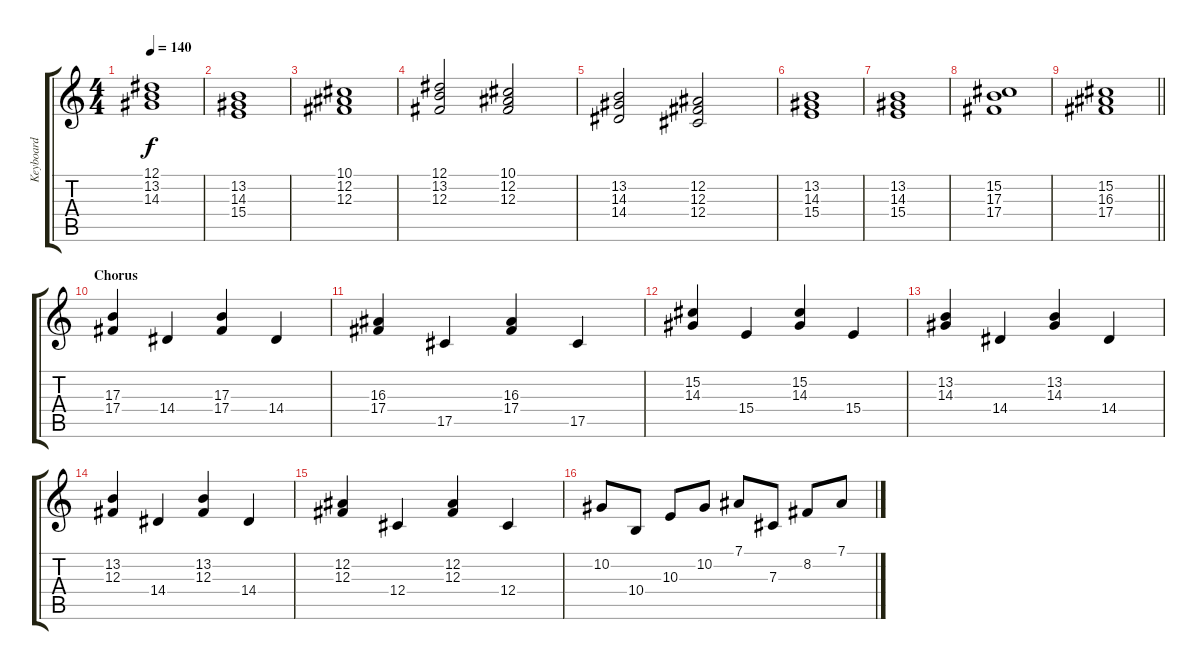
\track ("Keyboard" "Keyboard") {instrument stringensemble1}
\staff {score tabs}
\tuning (Eb4 Bb3 Gb3 Db3 Ab2 Eb2) {hide}
\ts (4 4)
\tempo 140
\clef g2
\ks c
(12.1 13.2 14.3).1{dy f} |
(13.2 14.3 15.4).1 |
(10.1 12.2 12.3).1 |
(12.1 13.2 12.3).2 (10.1 12.2 12.3).2 |
(13.2 14.3 14.4).2 (12.2 12.3 12.4).2 |
(13.2 14.3 15.4).1 |
(13.2 14.3 15.4).1 |
(15.2 17.3 17.4).1 |
\barLineRight lightlight
(15.2 16.3 17.4).1 |
\section ("" "Chorus")
(17.3 17.4).4 14.4.4 (17.3 17.4).4 14.4.4 |
(16.3 17.4).4 17.5.4 (16.3 17.4).4 17.5.4 |
(15.2 14.3).4 15.4.4 (15.2 14.3).4 15.4.4 |
(13.2 14.3).4 14.4.4 (13.2 14.3).4 14.4.4 |
(13.2 12.3).4 14.4.4 (13.2 12.3).4 14.4.4 |
(12.2 12.3).4 12.4.4 (12.2 12.3).4 12.4.4 |
10.2.8 10.4.8 10.3.8 10.2.8 7.1.8 7.3.8 8.2.8 7.1.8
